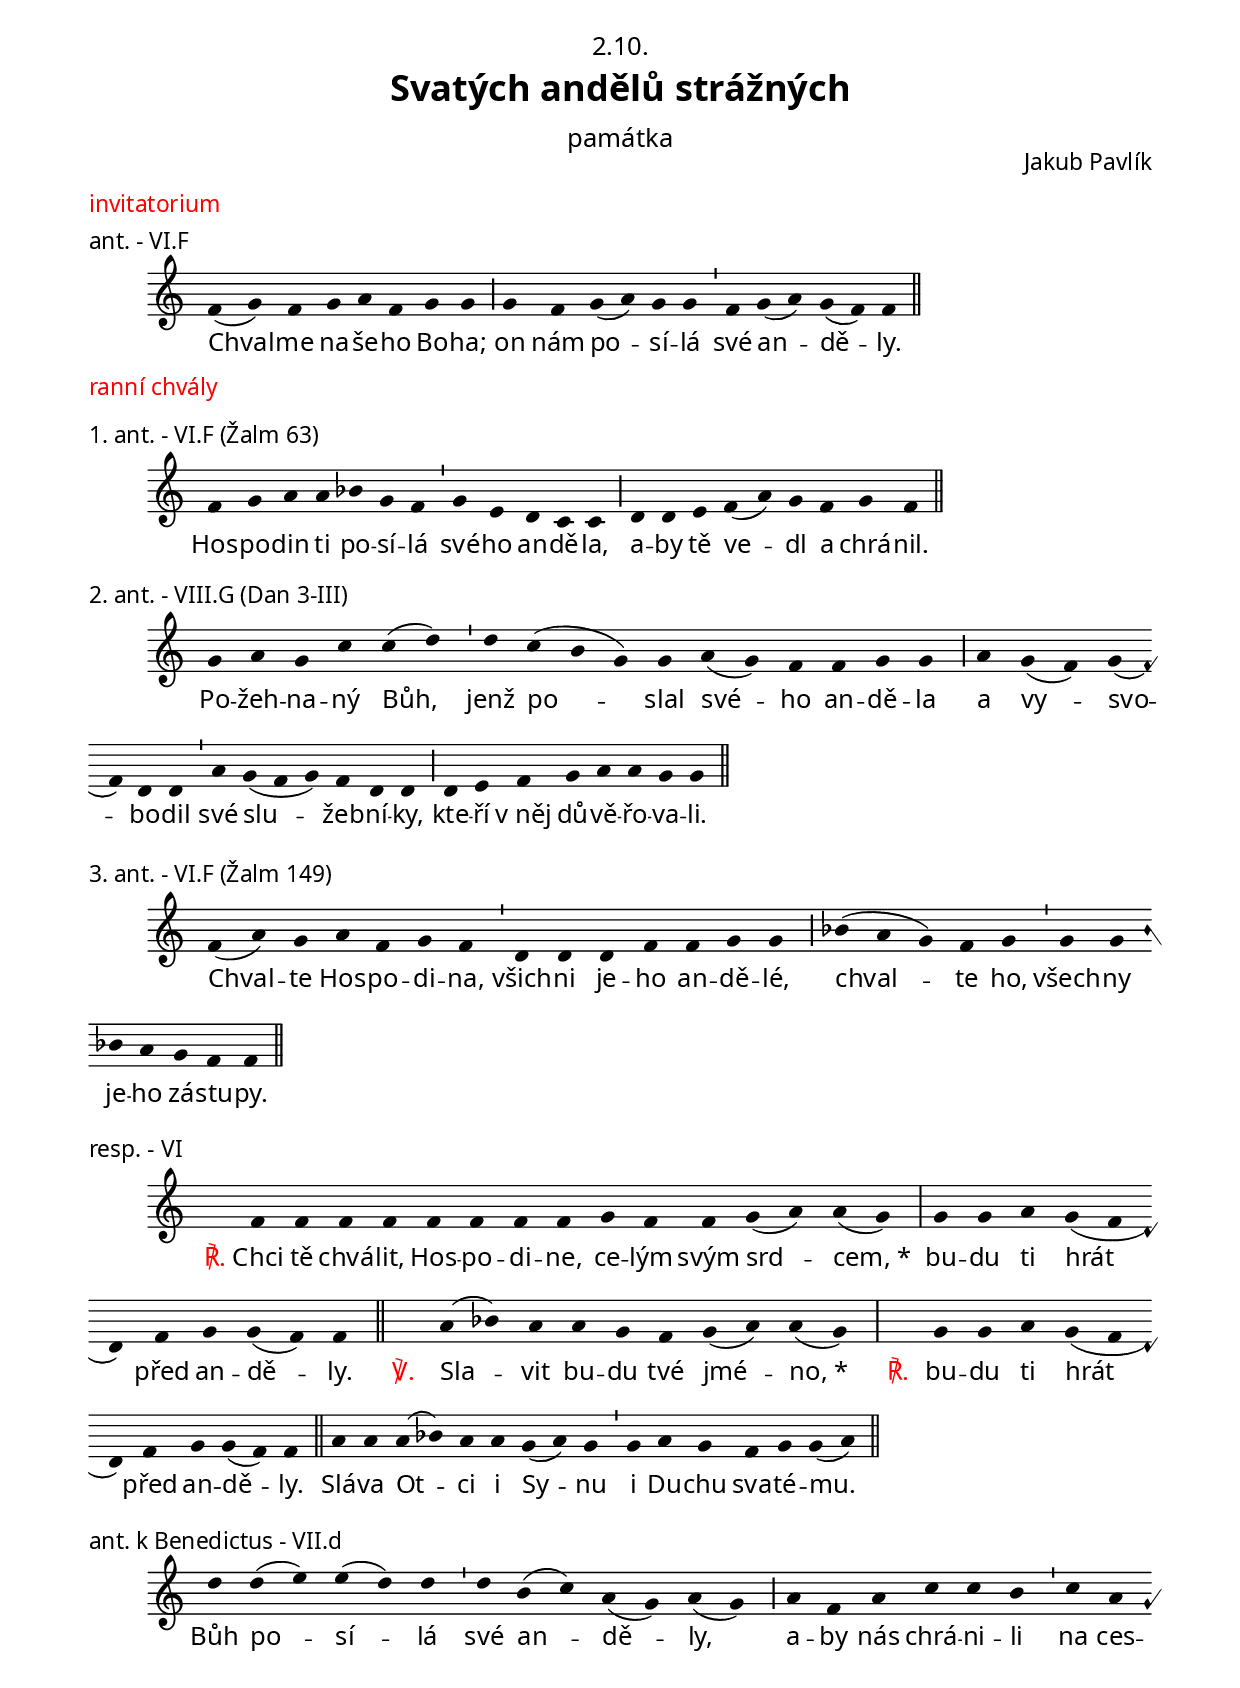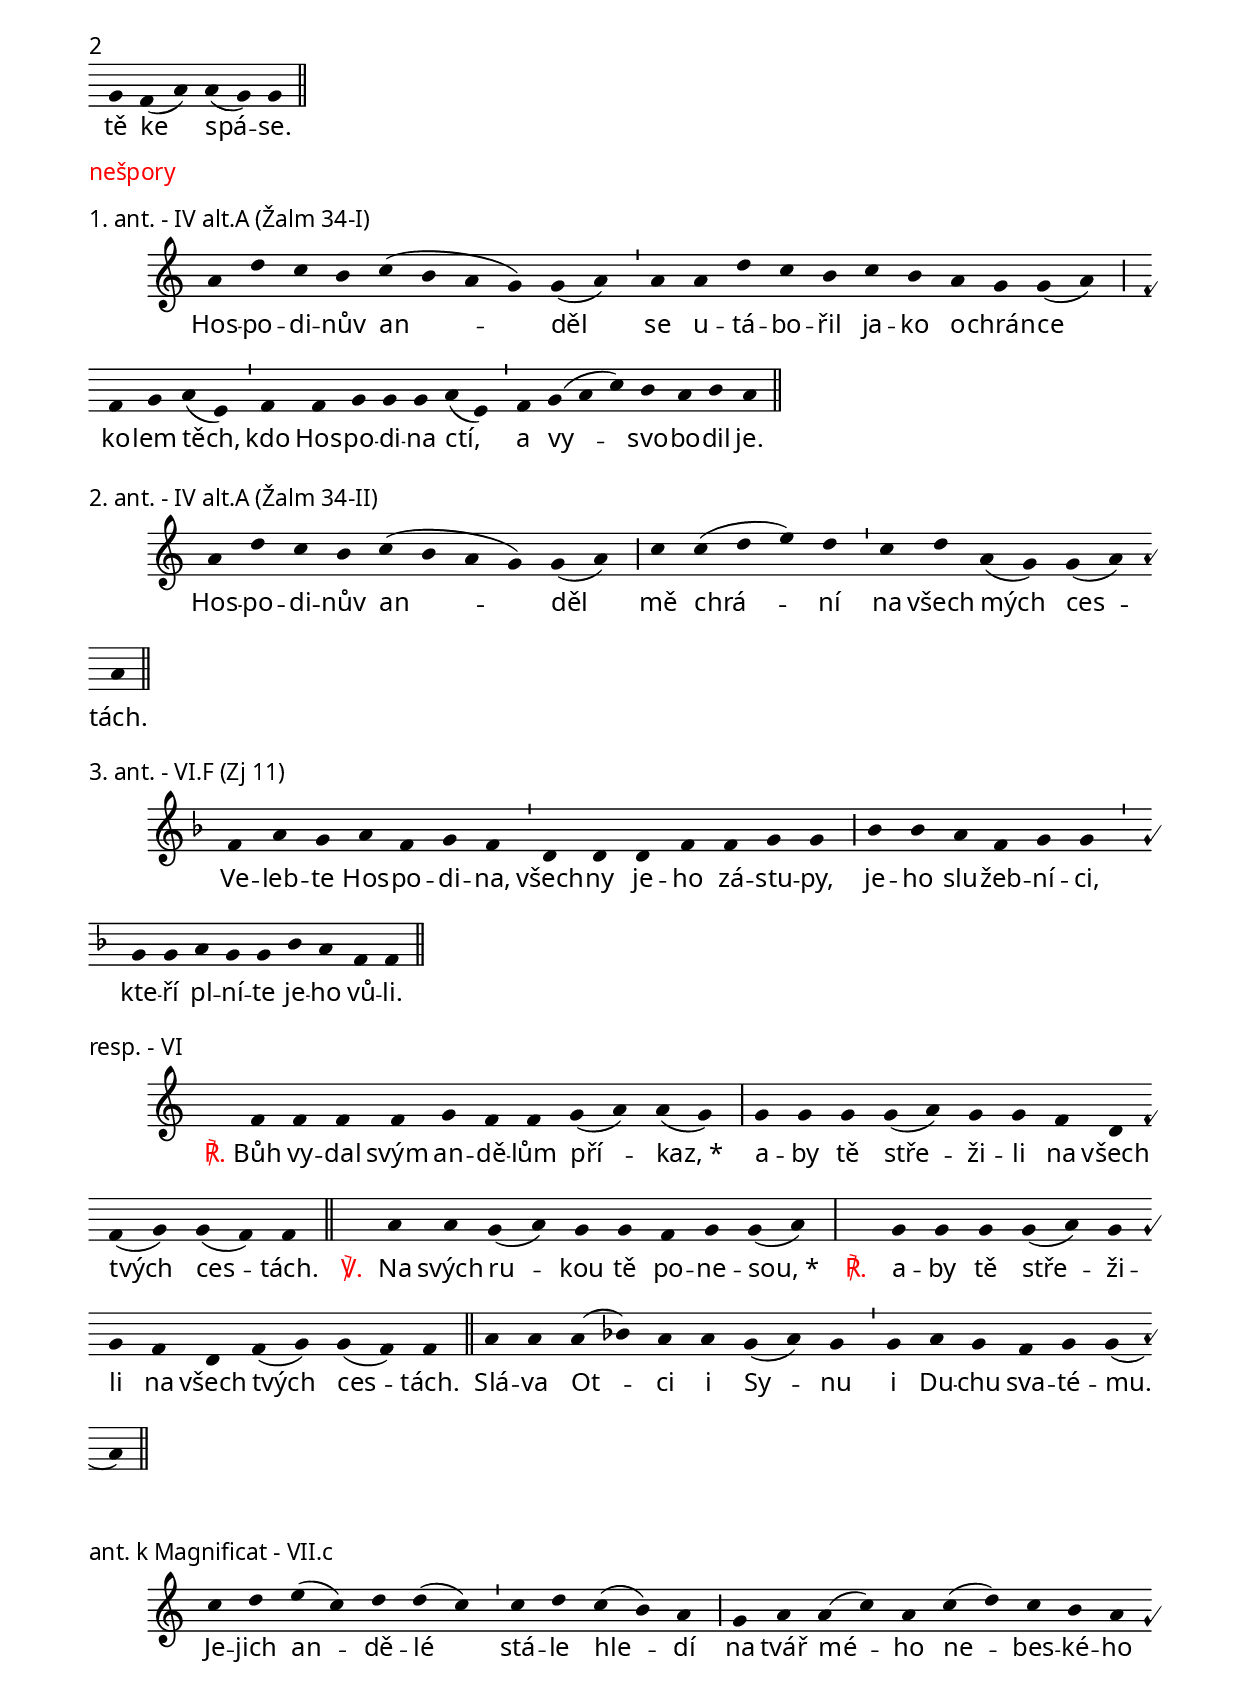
\version "2.15.40"

\include "../spolecne.ly"
\include "../dilyresponsorii.ly"

\header {
  title = \markup\titleSvatek
            "Svatých andělů strážných"
            památka
            2.10.
  composer = "Jakub Pavlík"
}

\markup {\nadpisHodinka {"invitatorium"}}

\score {
  \relative c' {
    \choralniRezim
    f4( g) f g a f g g \barMaior
    g f g( a) g g \barMin
    f g( a) g( f) f \barFinalis
  }
  \addlyrics {
    Chval -- me na -- še -- ho Bo -- ha;
    on nám po -- sí -- lá
    své an -- dě -- ly.
  }
  \header {
    quid = "ant."
    modus = "VI"
    differentia = "F"
    psalmus = ""
    fial = "sanktoral/0125obracenipavla.ly#invit?zacatek"
    id = "invit"
    piece = \markup {\sestavTitulekBezZalmu}
  }
}

\markup {\nadpisHodinka {"ranní chvály"}}

\score {
  \relative c' {
    \choralniRezim
    f4 g a a bes g f \barMin g e d c c \barMaior
    d d e f( a) g f g f \barFinalis
  }
  \addlyrics {
    Hos -- po -- din ti po -- sí -- lá své -- ho an -- dě -- la,
    a -- by tě ve -- dl a chrá -- nil.
  }
  \header {
    quid = "1. ant."
    modus = "VI"
    differentia = "F"
    psalmus = "Žalm 63"
    id = "rch-a1"
    piece = \markup {\sestavTitulek}
  }
}

\score {
  \relative c'' {
    \choralniRezim
    g4 a g c c( d) \barMin
    d c( b g) g a( g) f f g g \barMaior
    a g( f) g( f) d d \barMin a' g( f g) f d d \barMaior
    d e f g a a g g \barFinalis
  }
  \addlyrics {
    Po -- žeh -- na -- ný Bůh,
    jenž po -- slal své -- ho an -- dě -- la
    a vy -- svo -- bo -- dil své slu -- žeb -- ní -- ky,
    kte -- ří v_něj dů -- vě -- řo -- va -- li.
  }
  \header {
    quid = "2. ant."
    modus = "VIII"
    differentia = "G"
    psalmus = "Dan 3-III"
    id = "rch-a2"
    piece = \markup {\sestavTitulek}
  }
}

\score {
  \relative c' {
    \choralniRezim
    f4( a) g a f g f \barMin
    d d d f f g g \barMaior
    bes( a g) f g \barMin
    g g bes a g f f \barFinalis
  }
  \addlyrics {
    Chval -- te Hos -- po -- di -- na,
    všich -- ni je -- ho an -- dě -- lé,
    chval -- te ho,
    všech -- ny je -- ho zá -- stu -- py.
  }
  \header {
    quid = "3. ant."
    modus = "VI"
    differentia = "F"
    psalmus = "Žalm 149"
    id = "rch-a3"
    piece = \markup {\sestavTitulek}
  }
}

\score {
  \relative c' {
    \choralniRezim

    % R
    \neviditelna f
    f4 f f f f f f f g f f g( a) a( g) \barMax
    g g a g( f d) f g g( f) f \barFinalis
    % V
    \neviditelna a
    a4( bes) a a g f g( a) a( g) \barMax
    % R
    \neviditelna a
    g g a g( f d) f g g( f) f \barFinalis
    % Slava
    \respVIdoxologie \barFinalis
  }
  \addlyrics {
    \Response Chci tě chvá -- lit, Hos -- po -- di -- ne,
    ce -- lým svým srd -- cem,_*
    bu -- du ti hrát před an -- dě -- ly.
    \Verse Sla -- vit bu -- du tvé jmé -- no,_*
    \Response bu -- du ti hrát před an -- dě -- ly.
    \textRespDoxologie
  }
  \header {
    quid = "resp."
    modus = "VI"
    id = "rch-r"
    piece = \markup {\sestavTitulekResp}
  }
}

\score {
  \relative c'' {
    \choralniRezim
    d4 d( e) e( d) d \barMin
    d b( c) a( g) a( g) \barMaior
    a f a c c b \barMin
    c a g f( a) a( g) g \barFinalis
  }
  \addlyrics {
    Bůh po -- sí -- lá
    své an -- dě -- ly,
    a -- by nás chrá -- ni -- li
    na ces -- tě ke spá -- se.
  }
  \header {
    quid = "ant. k Benedictus"
    modus = "VII"
    differentia = "d"
    psalmus = ""
    id = "rch-aben"
    piece = \markup {\sestavTitulekBezZalmu}
  }
}

\markup {\nadpisHodinka {"nešpory"}}

\score {
  \relative c'' {
    \choralniRezim
    a4 d c b c( b a g) g( a) \barMin
    a a d c b c b a g g( a) \barMaior
    f g a( e) \barMin f f g g g a( e) \barMin
    f g( a c) b a b a \barFinalis
  }
  \addlyrics {
    Hos -- po -- di -- nův an -- děl
    se u -- tá -- bo -- řil ja -- ko o -- chrán -- ce
    ko -- lem těch, kdo Hos -- po -- di -- na ctí,
    a vy -- svo -- bo -- dil je.
  }
  \header {
    quid = "1. ant."
    modus = "IV alt"
    differentia = "A"
    psalmus = "Žalm 34-I"
    id = "ne-a1"
    piece = \markup {\sestavTitulek}
  }
}

\score {
  \relative c'' {
    \choralniRezim
    a4 d c b c( b a g) g( a) \barMaior
    c c( d e) d \barMin
    c d a( g) g( a) a \barFinalis
  }
  \addlyrics {
    Hos -- po -- di -- nův an -- děl
    mě chrá -- ní
    na všech mých ces -- tách.
  }
  \header {
    quid = "2. ant."
    modus = "IV alt"
    differentia = "A"
    psalmus = "Žalm 34-II"
    placet = "doslovná citace výrazného motivu předchozí antifony je nepěkná"
    id = "ne-a2"
    piece = \markup {\sestavTitulek}
  }
}

\score {
  \relative c' {
    \choralniRezim
    \key f \major
    f4 a g a f g f \barMin
    d d d f f g g \barMaior
    bes bes a f g g \barMin
    g g a g g bes a f f \barFinalis
  }
  \addlyrics {
    Ve -- leb -- te Hos -- po -- di -- na,
    všech -- ny je -- ho zá -- stu -- py,
    je -- ho slu -- žeb -- ní -- ci,
    kte -- ří pl -- ní -- te je -- ho vů -- li.
  }
  \header {
    quid = "3. ant."
    modus = "VI"
    differentia = "F"
    psalmus = "Zj 11"
    id = "ne-a3"
    fons = "melodie: podle zde, r.ch., 3. ant."
    piece = \markup {\sestavTitulek}
  }
}

\score {
  \relative c' {
    \choralniRezim

    % R
    \neviditelna f
    f4 f f f g f f g( a) a( g) \barMax
    g g g g( a) g g f d f( g) g( f) f \barFinalis
    % V
    \neviditelna a
    a4 a g( a) g g f g g( a) \barMax
    % R
    \neviditelna a
    g g g g( a) g g f d f( g) g( f) f \barFinalis
    % Slava
    \respVIdoxologie \barFinalis
  }
  \addlyrics {
    \Response Bůh vy -- dal svým an -- dě -- lům pří -- kaz,_*
    a -- by tě stře -- ži -- li na všech tvých ces -- tách.
    \Verse Na svých ru -- kou tě po -- ne -- sou,_*
    \Response a -- by tě stře -- ži -- li na všech tvých ces -- tách.
    \textRespDoxologie
  }
  \header {
    quid = "resp."
    modus = "VI"
    id = "ne-r"
    piece = \markup {\sestavTitulekResp}
  }
}

\score {
  \relative c'' {
    \choralniRezim
    c4 d e( c) d d( c) \barMin c d c( b) a \barMaior
    g a a( c) a c( d) c b a g g \barFinalis
  }
  \addlyrics {
    Je -- jich an -- dě -- lé stá -- le hle -- dí
    na tvář mé -- ho ne -- bes -- ké -- ho Ot -- ce.
  }
  \header {
    quid = "ant. k Magnificat"
    modus = "VII"
    differentia = "c"
    psalmus = ""
    placet = "druhá půle, konkrétně _nebeského Otce_, se mi nelíbí rytmicky"
    id = "ne-amag"
    piece = \markup {\sestavTitulekBezZalmu}
  }
}